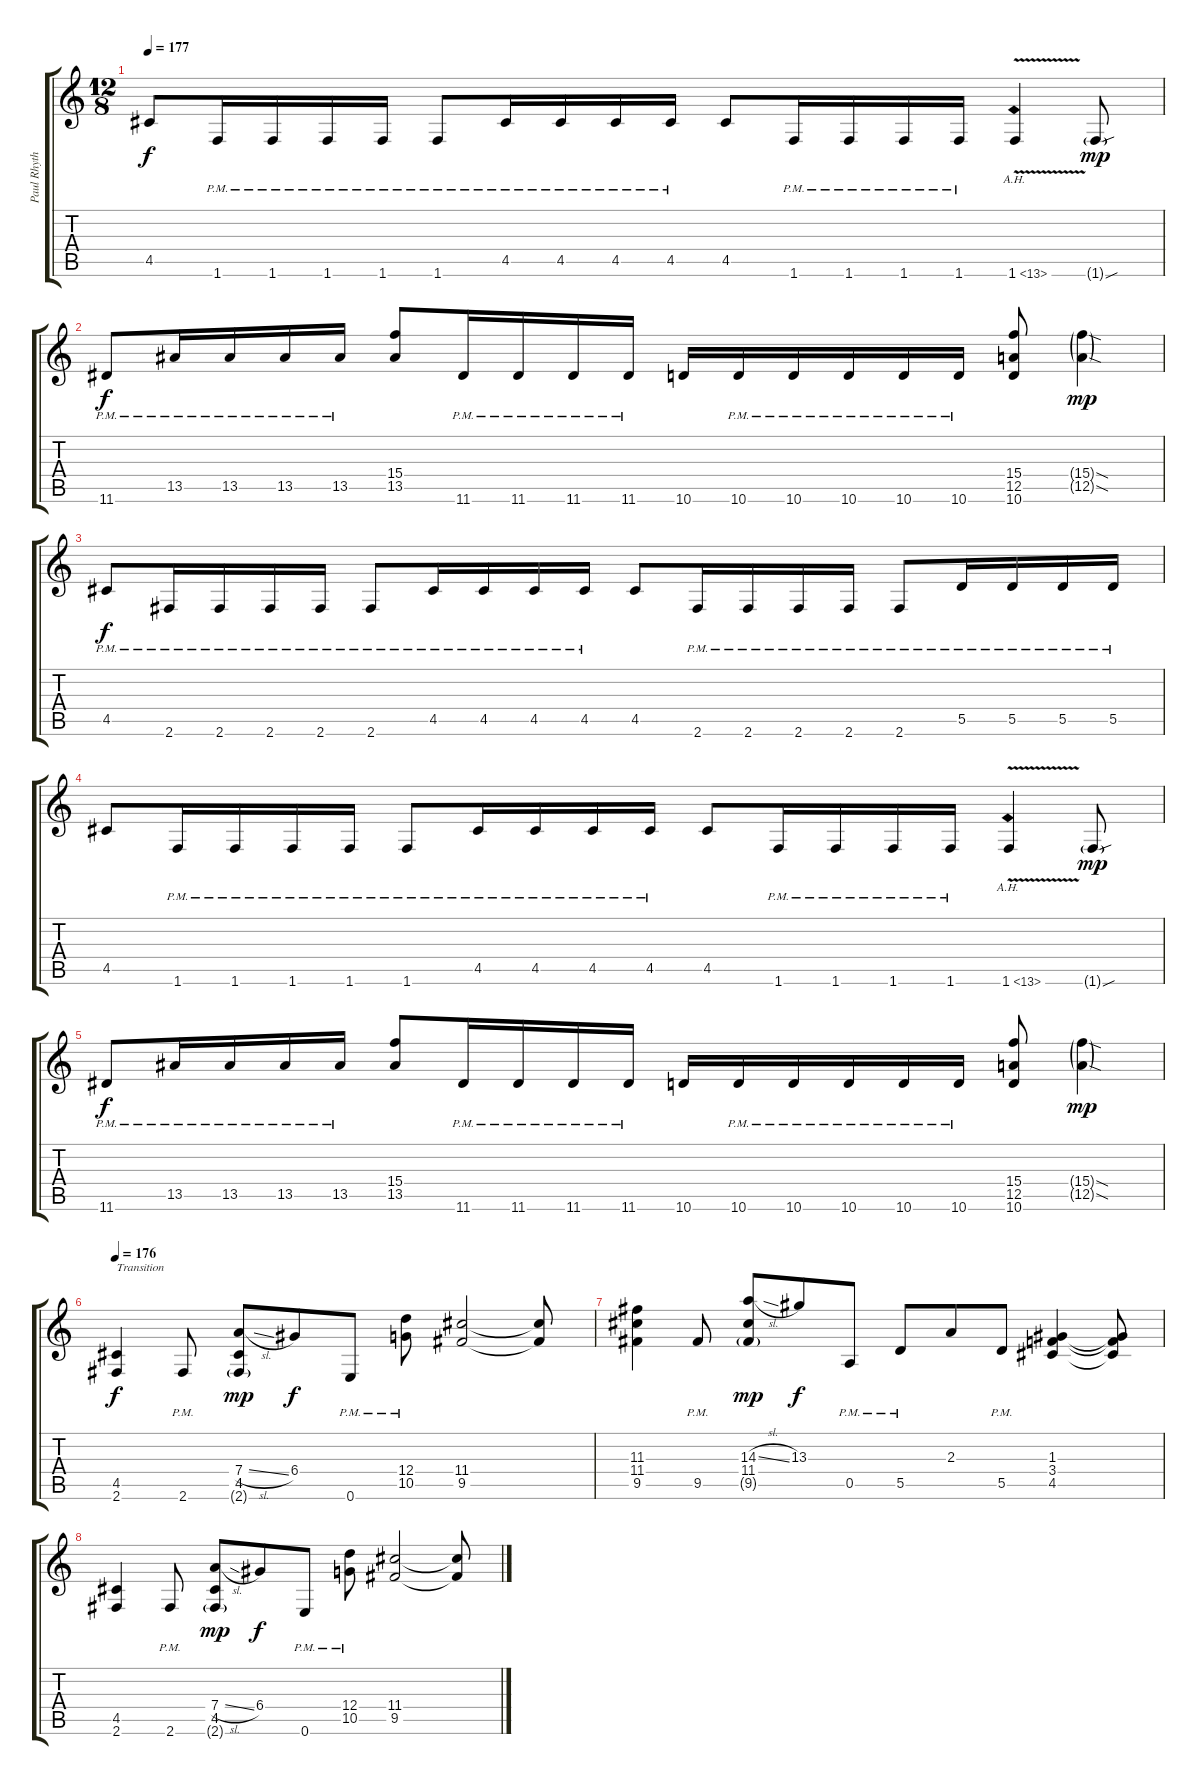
\track ("Paul Rhythm 1" "Paul Rhyth") {instrument distortionguitar}
\staff {score tabs}
\tuning (E4 B3 G3 D3 A2 E2) {hide}
\ts (12 8)
\tempo 177
\clef g2
\ks c
4.5.8{dy f} 1.6{pm}.16 1.6{pm}.16 1.6{pm}.16 1.6{pm}.16 1.6{pm}.8 4.5{pm}.16 4.5{pm}.16 4.5{pm}.16 4.5{pm}.16 4.5.8 1.6{pm}.16 1.6{pm}.16 1.6{pm}.16 1.6{pm}.16 1.6{ah 12 v}.4 1.6{sou g}.8{dy mp} |
11.6{pm}.8{dy f} 13.5{pm}.16 13.5{pm}.16 13.5{pm}.16 13.5{pm}.16 (15.4 13.5).8 11.6{pm}.16 11.6{pm}.16 11.6{pm}.16 11.6{pm}.16 10.6.16 10.6{pm}.16 10.6{pm}.16 10.6{pm}.16 10.6{pm}.16 10.6{pm}.16 (15.4 12.5 10.6).8 (15.4{sod g} 12.5{sod g}).4{dy mp} |
4.5{pm}.8{dy f} 2.6{pm}.16 2.6{pm}.16 2.6{pm}.16 2.6{pm}.16 2.6{pm}.8 4.5{pm}.16 4.5{pm}.16 4.5{pm}.16 4.5{pm}.16 4.5.8 2.6{pm}.16 2.6{pm}.16 2.6{pm}.16 2.6{pm}.16 2.6{pm}.8 5.5{pm}.16 5.5{pm}.16 5.5{pm}.16 5.5{pm}.16 |
4.5.8 1.6{pm}.16 1.6{pm}.16 1.6{pm}.16 1.6{pm}.16 1.6{pm}.8 4.5{pm}.16 4.5{pm}.16 4.5{pm}.16 4.5{pm}.16 4.5.8 1.6{pm}.16 1.6{pm}.16 1.6{pm}.16 1.6{pm}.16 1.6{ah 12 v}.4 1.6{sou g}.8{dy mp} |
11.6{pm}.8{dy f} 13.5{pm}.16 13.5{pm}.16 13.5{pm}.16 13.5{pm}.16 (15.4 13.5).8 11.6{pm}.16 11.6{pm}.16 11.6{pm}.16 11.6{pm}.16 10.6.16 10.6{pm}.16 10.6{pm}.16 10.6{pm}.16 10.6{pm}.16 10.6{pm}.16 (15.4 12.5 10.6).8 (15.4{sod g} 12.5{sod g}).4{dy mp} |
\tempo 176
(4.5 2.6).4{txt "Transition" dy f} 2.6{pm}.8 (7.4{sl} 4.5 2.6{g}).8{dy mp} 6.4.8{dy f} 0.6{pm}.8 (12.4 10.5{pm}).8 (11.4 9.5).2 (11.4{t} 9.5{t}).8 |
(11.3 11.4 9.5).4 9.5{pm}.8 (14.3{sl} 11.4 9.5{g}).8{dy mp} 13.3.8{dy f} 0.5{pm}.8 5.5{pm}.8 2.3.8 5.5{pm}.8 (1.3 3.4 4.5).4 (1.3{t} 3.4{t} 4.5{t}).8 |
(4.5 2.6).4 2.6{pm}.8 (7.4{sl} 4.5 2.6{g}).8{dy mp} 6.4.8{dy f} 0.6{pm}.8 (12.4{pm} 10.5).8 (11.4 9.5).2 (11.4{t} 9.5{t}).8
